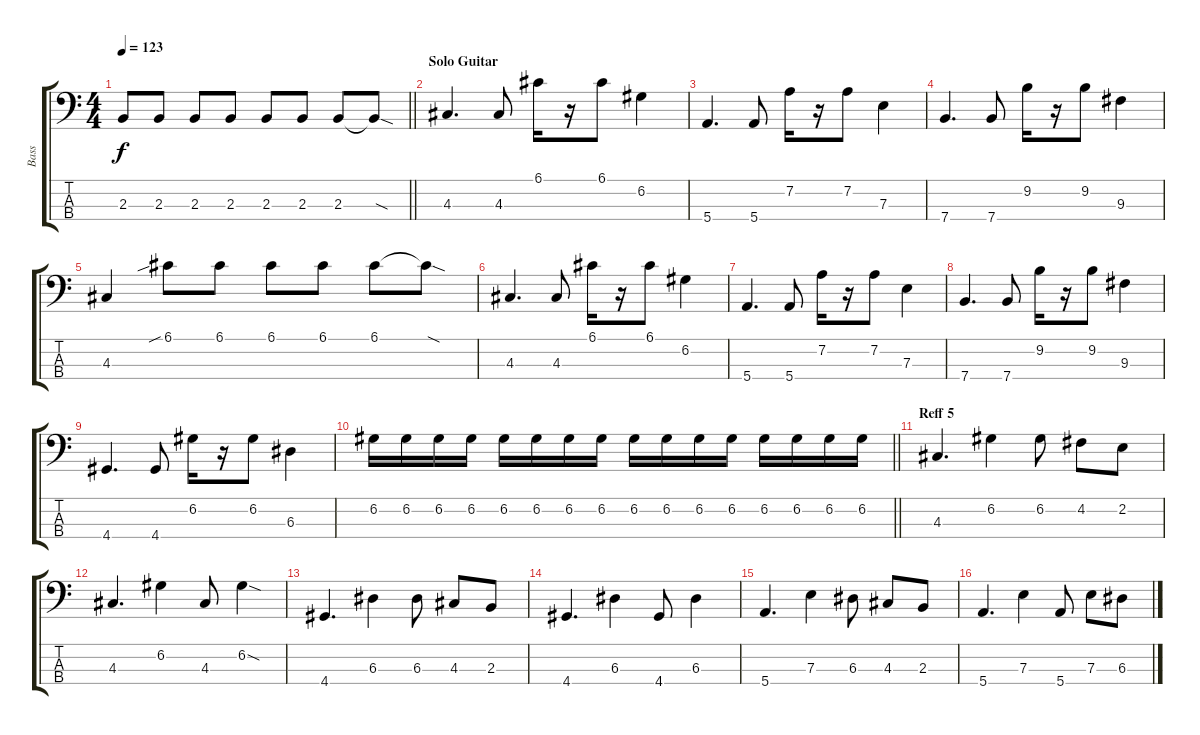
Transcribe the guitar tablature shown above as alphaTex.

\track ("Bass" "Bass") {instrument electricbassfinger}
\staff {score tabs}
\tuning (G2 D2 A1 E1) {hide}
\ts (4 4)
\tempo 123
\clef f4
\barLineRight lightlight
\ks c
2.3.8{dy f} 2.3.8 2.3.8 2.3.8 2.3.8 2.3.8 2.3.8 2.3{sod t}.8 |
\section ("" "Solo Guitar")
4.3.4{d} 4.3.8 6.1.16 r.16 6.1.8 6.2.4 |
5.4.4{d} 5.4.8 7.2.16 r.16 7.2.8 7.3.4 |
7.4.4{d} 7.4.8 9.2.16 r.16 9.2.8 9.3.4 |
4.3.4 6.1{sib}.8 6.1.8 6.1.8 6.1.8 6.1.8 6.1{sod t}.8 |
4.3.4{d} 4.3.8 6.1.16 r.16 6.1.8 6.2.4 |
5.4.4{d} 5.4.8 7.2.16 r.16 7.2.8 7.3.4 |
7.4.4{d} 7.4.8 9.2.16 r.16 9.2.8 9.3.4 |
4.4.4{d} 4.4.8 6.2.16 r.16 6.2.8 6.3.4 |
\barLineRight lightlight
6.2.16 6.2.16 6.2.16 6.2.16 6.2.16 6.2.16 6.2.16 6.2.16 6.2.16 6.2.16 6.2.16 6.2.16 6.2.16 6.2.16 6.2.16 6.2.16 |
\section ("" "Reff 5")
4.3.4{d} 6.2.4 6.2.8 4.2.8 2.2.8 |
4.3.4{d} 6.2.4 4.3.8 6.2{sod}.4 |
4.4.4{d} 6.3.4 6.3.8 4.3.8 2.3.8 |
4.4.4{d} 6.3.4 4.4.8 6.3.4 |
5.4.4{d} 7.3.4 6.3.8 4.3.8 2.3.8 |
5.4.4{d} 7.3.4 5.4.8 7.3.8 6.3.8
